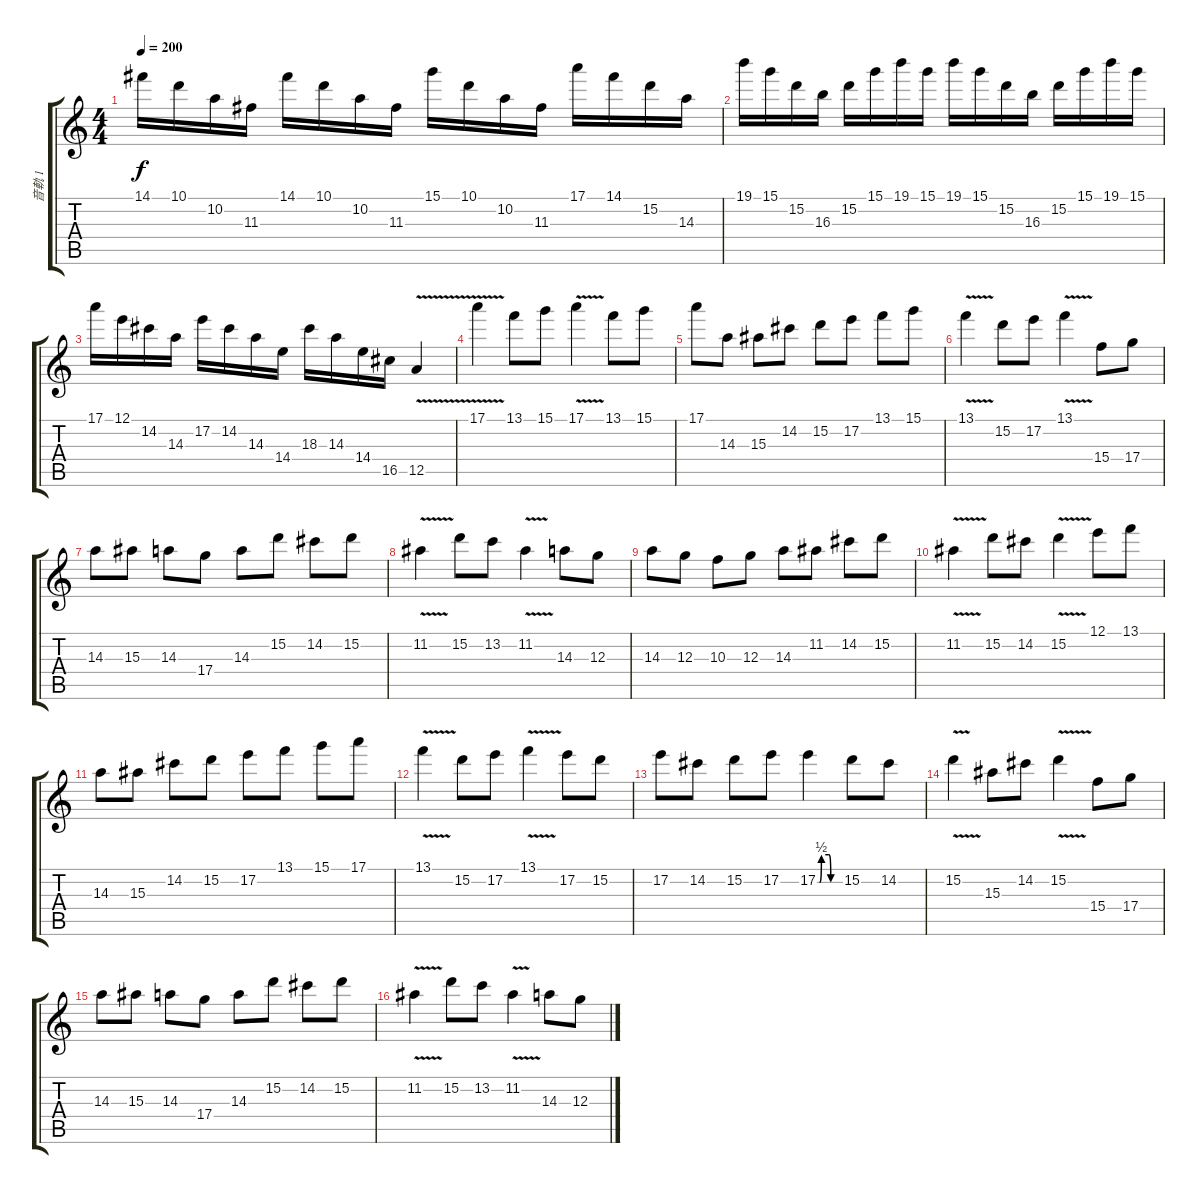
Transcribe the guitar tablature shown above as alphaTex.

\track ("音軌 1" "音軌 1") {instrument distortionguitar}
\staff {score tabs}
\tuning (E4 B3 G3 D3 A2 E2) {hide}
\ts (4 4)
\tempo 200
\clef g2
\ks c
14.1.16{dy f} 10.1.16 10.2.16 11.3.16 14.1.16 10.1.16 10.2.16 11.3.16 15.1.16 10.1.16 10.2.16 11.3.16 17.1.16 14.1.16 15.2.16 14.3.16 |
19.1.16 15.1.16 15.2.16 16.3.16 15.2.16 15.1.16 19.1.16 15.1.16 19.1.16 15.1.16 15.2.16 16.3.16 15.2.16 15.1.16 19.1.16 15.1.16 |
17.1.16 12.1.16 14.2.16 14.3.16 17.2.16 14.2.16 14.3.16 14.4.16 18.3.16 14.3.16 14.4.16 16.5.16 12.5{v}.4 |
17.1{v}.4 13.1.8 15.1.8 17.1{v}.4 13.1.8 15.1.8 |
17.1.8 14.3.8 15.3.8 14.2.8 15.2.8 17.2.8 13.1.8 15.1.8 |
13.1{v}.4 15.2.8 17.2.8 13.1{v}.4 15.4.8 17.4.8 |
14.3.8 15.3.8 14.3.8 17.4.8 14.3.8 15.2.8 14.2.8 15.2.8 |
11.2{v}.4 15.2.8 13.2.8 11.2{v}.4 14.3.8 12.3.8 |
14.3.8 12.3.8 10.3.8 12.3.8 14.3.8 11.2.8 14.2.8 15.2.8 |
11.2{v}.4 15.2.8 14.2.8 15.2{v}.4 12.1.8 13.1.8 |
14.3.8 15.3.8 14.2.8 15.2.8 17.2.8 13.1.8 15.1.8 17.1.8 |
13.1{v}.4 15.2.8 17.2.8 13.1{v}.4 17.2.8 15.2.8 |
17.2.8 14.2.8 15.2.8 17.2.8 17.2{be (custom 0 0 5 0 10 2 30 2 35 0 60 0)}.4 15.2.8 14.2.8 |
15.2{v}.4 15.3.8 14.2.8 15.2{v}.4 15.4.8 17.4.8 |
14.3.8 15.3.8 14.3.8 17.4.8 14.3.8 15.2.8 14.2.8 15.2.8 |
11.2{v}.4 15.2.8 13.2.8 11.2{v}.4 14.3.8 12.3.8
